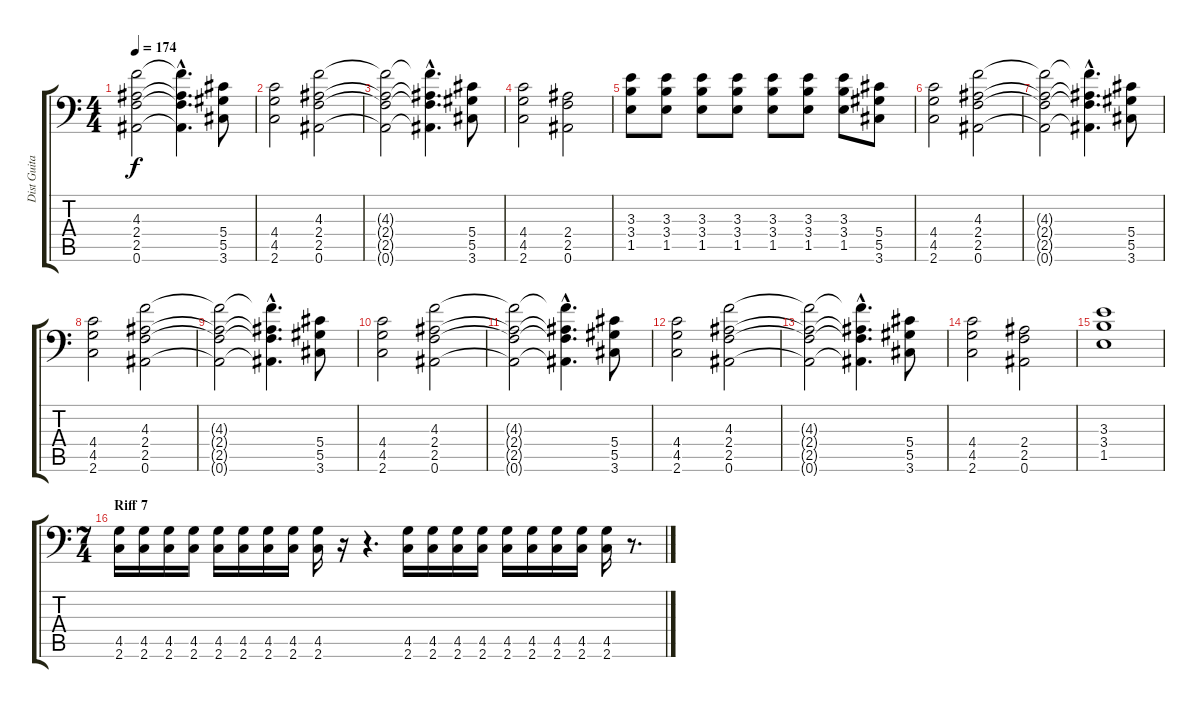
\track ("Dist Guitar" "Dist Guita") {instrument overdrivenguitar}
\staff {score tabs}
\tuning (Bb3 F3 Db3 Ab2 Eb2 Bb1) {hide}
\ts (4 4)
\tempo 174
\clef f4
\ks c
(4.3{t} 2.4{t} 2.5{t} 0.6{t}).2{dy f} (4.3{hac t} 2.4{hac t} 2.5{hac t} 0.6{hac t}).4{d} (5.4 5.5 3.6).8 |
(4.4 4.5 2.6).2 (4.3 2.4 2.5 0.6).2 |
(4.3{t} 2.4{t} 2.5{t} 0.6{t}).2 (4.3{hac t} 2.4{hac t} 2.5{hac t} 0.6{hac t}).4{d} (5.4 5.5 3.6).8 |
(4.4 4.5 2.6).2 (2.4 2.5 0.6).2 |
(3.3 3.4 1.5).8 (3.3 3.4 1.5).8 (3.3 3.4 1.5).8 (3.3 3.4 1.5).8 (3.3 3.4 1.5).8 (3.3 3.4 1.5).8 (3.3 3.4 1.5).8 (5.4 5.5 3.6).8 |
(4.4 4.5 2.6).2 (4.3 2.4 2.5 0.6).2 |
(4.3{t} 2.4{t} 2.5{t} 0.6{t}).2 (4.3{hac t} 2.4{hac t} 2.5{hac t} 0.6{hac t}).4{d} (5.4 5.5 3.6).8 |
(4.4 4.5 2.6).2 (4.3 2.4 2.5 0.6).2 |
(4.3{t} 2.4{t} 2.5{t} 0.6{t}).2 (4.3{hac t} 2.4{hac t} 2.5{hac t} 0.6{hac t}).4{d} (5.4 5.5 3.6).8 |
(4.4 4.5 2.6).2 (4.3 2.4 2.5 0.6).2 |
(4.3{t} 2.4{t} 2.5{t} 0.6{t}).2 (4.3{hac t} 2.4{hac t} 2.5{hac t} 0.6{hac t}).4{d} (5.4 5.5 3.6).8 |
(4.4 4.5 2.6).2 (4.3 2.4 2.5 0.6).2 |
(4.3{t} 2.4{t} 2.5{t} 0.6{t}).2 (4.3{hac t} 2.4{hac t} 2.5{hac t} 0.6{hac t}).4{d} (5.4 5.5 3.6).8 |
(4.4 4.5 2.6).2 (2.4 2.5 0.6).2 |
(3.3 3.4 1.5).1 |
\ts (7 4)
\section ("" "Riff 7")
(4.5 2.6).16 (4.5 2.6).16 (4.5 2.6).16 (4.5 2.6).16 (4.5 2.6).16 (4.5 2.6).16 (4.5 2.6).16 (4.5 2.6).16 (4.5 2.6).16 r.16 r.4{d} (4.5 2.6).16 (4.5 2.6).16 (4.5 2.6).16 (4.5 2.6).16 (4.5 2.6).16 (4.5 2.6).16 (4.5 2.6).16 (4.5 2.6).16 (4.5 2.6).16 r.8{d}
